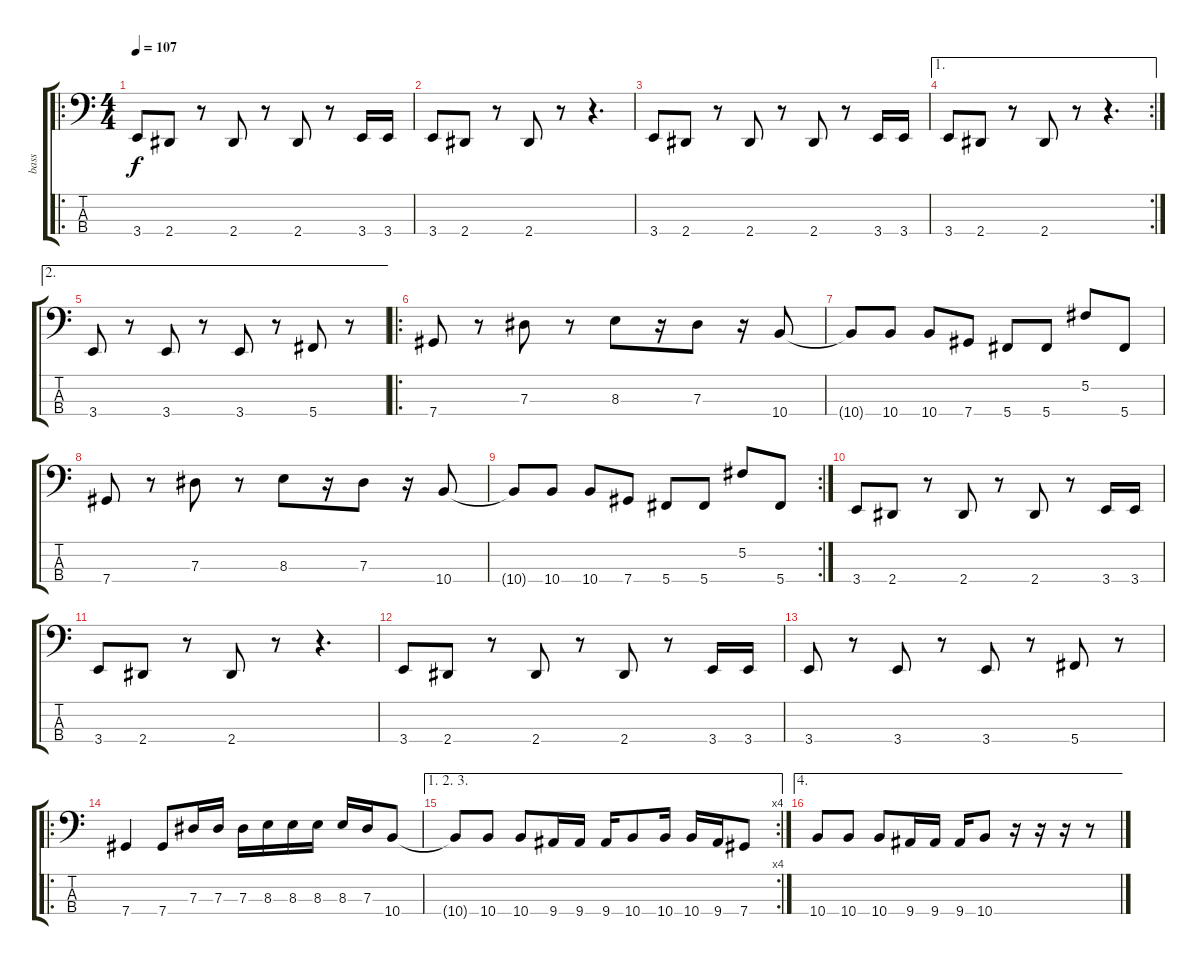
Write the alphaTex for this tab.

\track ("bass" "bass") {instrument electricbassfinger}
\staff {score tabs}
\tuning (Gb2 Db2 Ab1 Db1) {hide}
\ro
\ts (4 4)
\tempo 107
\clef f4
\ks c
3.4.8{dy f instrument electricbassfinger} 2.4.8 r.8 2.4.8 r.8 2.4.8 r.8 3.4.16 3.4.16 |
3.4.8 2.4.8 r.8 2.4.8 r.8 r.4{d} |
3.4.8 2.4.8 r.8 2.4.8 r.8 2.4.8 r.8 3.4.16 3.4.16 |
\ae 1
\rc 2
3.4.8 2.4.8 r.8 2.4.8 r.8 r.4{d} |
\ae 2
3.4.8 r.8 3.4.8 r.8 3.4.8 r.8 5.4.8 r.8 |
\ro
7.4.8 r.8 7.3.8 r.8 8.3.8 r.16 7.3.8 r.16 10.4.8 |
10.4{t}.8 10.4.8 10.4.8 7.4.8 5.4.8 5.4.8 5.2.8 5.4.8 |
7.4.8 r.8 7.3.8 r.8 8.3.8 r.16 7.3.8 r.16 10.4.8 |
\rc 2
10.4{t}.8 10.4.8 10.4.8 7.4.8 5.4.8 5.4.8 5.2.8 5.4.8 |
3.4.8 2.4.8 r.8 2.4.8 r.8 2.4.8 r.8 3.4.16 3.4.16 |
3.4.8 2.4.8 r.8 2.4.8 r.8 r.4{d} |
3.4.8 2.4.8 r.8 2.4.8 r.8 2.4.8 r.8 3.4.16 3.4.16 |
3.4.8 r.8 3.4.8 r.8 3.4.8 r.8 5.4.8 r.8 |
\ro
7.4.4 7.4.8 7.3.16 7.3.16 7.3.16 8.3.16 8.3.16 8.3.16 8.3.16 7.3.16 10.4.8 |
\ae (1 2 3)
\rc 4
10.4{t}.8 10.4.8 10.4.8 9.4.16 9.4.16 9.4.16 10.4.8 10.4.16 10.4.16 9.4.16 7.4.8 |
\ae 4
10.4.8 10.4.8 10.4.8 9.4.16 9.4.16 9.4.16 10.4.8 r.16 r.16 r.16 r.8
